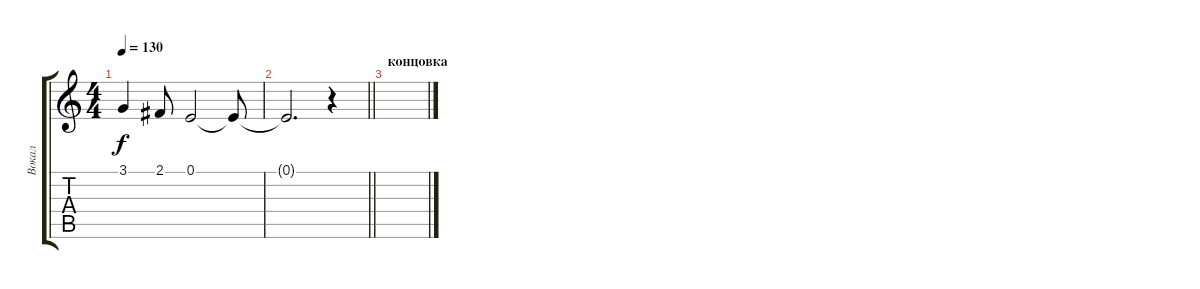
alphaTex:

\track ("Вокал" "Вокал") {solo instrument clarinet}
\staff {score tabs}
\tuning (E4 B3 G3 D3 A2 E2) {hide}
\ts (4 4)
\tempo 130
\clef g2
\ks c
3.1.4{dy f} 2.1.8 0.1.2 0.1{t}.8 |
\barLineRight lightlight
0.1{t}.2{d} r.4 |
\section ("" "концовка")
